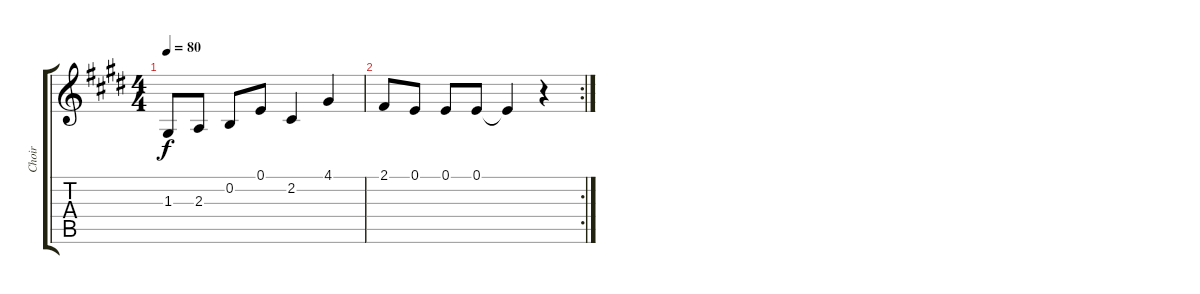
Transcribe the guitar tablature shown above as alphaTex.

\track ("Choir" "Choir") {instrument stringensemble1}
\staff {score tabs}
\tuning (E4 B3 G3 D3 A2 E2) {hide}
\ts (4 4)
\tempo 80
\clef g2
\ks c#minor
1.3.8{dy f} 2.3.8 0.2.8 0.1.8 2.2.4 4.1.4 |
\rc 2
2.1.8 0.1.8 0.1.8 0.1.8 0.1{t}.4 r.4
